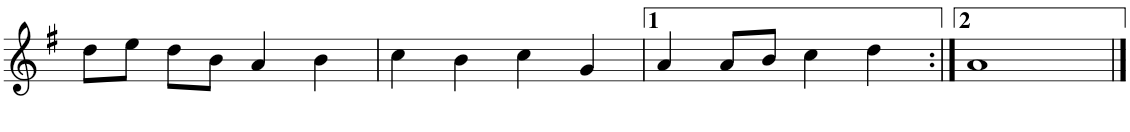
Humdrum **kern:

**kern
*part1
*staff1
*I"Piano
*I'Pno
!!LO:PB:g=z
*clefG2
*k[f#]
*G:
*M4/4
=14
8dd\L
8ee\J
8dd\L
8b\J
4a/
4b\
=15
4cc\
4b\
4cc\
4g/
=16
4a/
8a/L
8b/J
4cc\
4dd\
=17:|!
1a
==
*-
